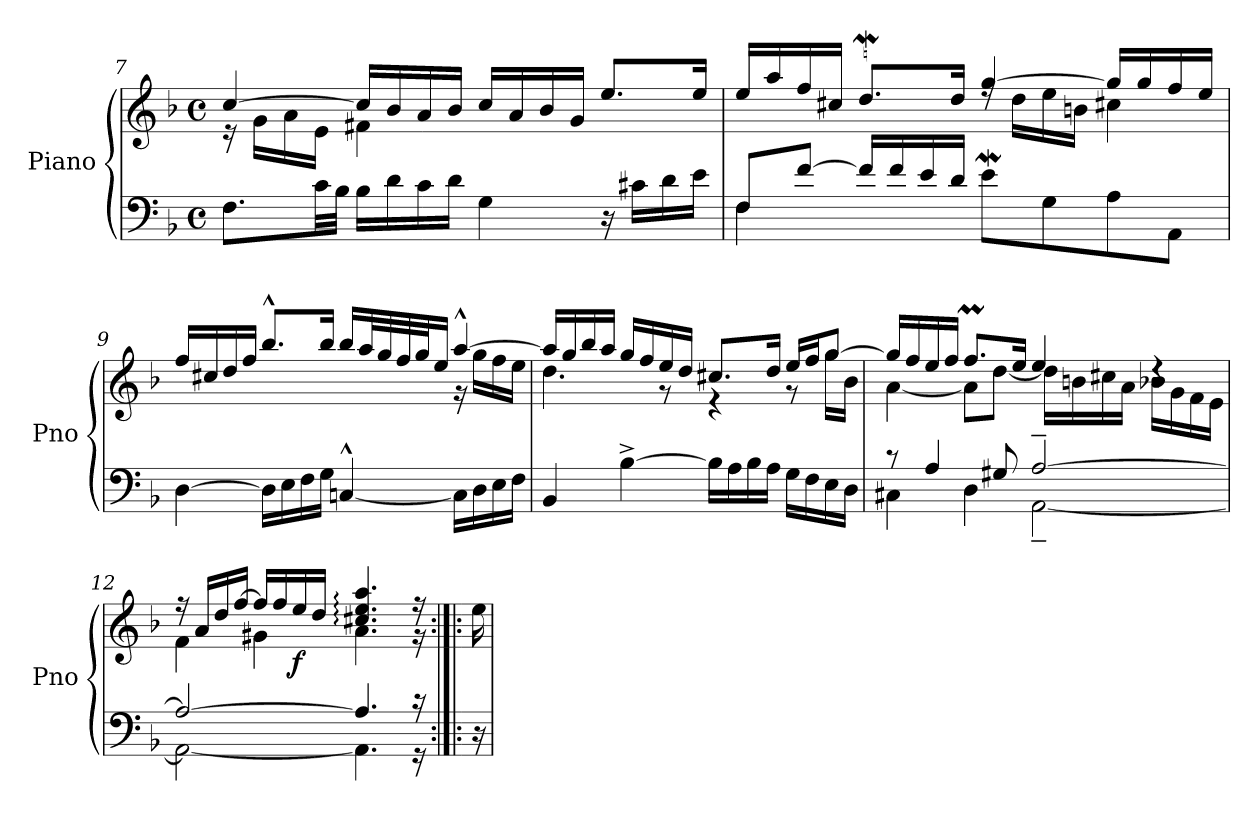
**kern	**kern	**dynam
*part1	*part1	*part1
*staff2	*staff1	*staff1/2
*I"Piano	*	*
*I'Pno	*	*
!!LO:LB:g=z
*clefF4	*clefG2	*
*k[b-]	*k[b-]	*
*M4/4	*M4/4	*
*met(c)	*met(c)	*
=7	=7	=7
*	*^	*
8.F\L	[4cc/	16r	.
.	.	16g\LL	.
.	.	16a\	.
32c\LL	.	16e\JJ	.
32B-\JJJ	.	.	.
16B-\LL	16cc/LL]	4f#X\	.
16d\	16b-/	.	.
16c\	16a/	.	.
16d\JJ	16b-/JJ	.	.
4G\	16cc/LL	2ryy	.
.	16a/	.	.
.	16b-/	.	.
!	!	!	!LO:DY:b
!	!	!	!LO:DY:n=1:b
.	16g/JJ	.	other-dynamics f
16r	8.ee/L	.	.
16c#X\LL	.	.	.
16d\	.	.	.
16e\JJ	16ee/Jk	.	.
=8	=8	=8	=8
*^	*	*	*
8F/L	4F\	16ee/LL	2ryy	.
.	.	16aa/	.	.
[8f/J	.	16ff/	.	.
.	.	16cc#X/JJ	.	.
16f/LL]	2.ryy	8.ddW/L	.	.
16f/	.	.	.	.
16e/	.	.	.	.
16d/JJ	.	16dd/Jk	.	.
8eW\L	.	[4gg/	16rff	.
.	.	.	16dd\LL	.
8G\	.	.	16ee\	.
.	.	.	16bn\JJ	.
8A\	.	16gg/LL]	4cc#X\	.
.	.	16gg/	.	.
8AA\J	.	16ff/	.	.
.	.	16ee/JJ	.	.
*v	*v	*	*	*
!!LO:LB:g=z	!!
=9	=9	=9	=9
[4D\	16ff/LL	2.ryy	.
.	16cc#X/	.	.
.	16dd/	.	.
.	16ff/JJ	.	.
16D\LL]	8.bb-^^/L	.	.
16E\	.	.	.
16F\	.	.	.
16G\JJ	16bb-/Jk	.	.
[4Cn^^/	16bb-/LL	.	.
.	32aa/L	.	.
.	32gg/	.	.
.	32ff/	.	.
.	32gg/J	.	.
.	16ee/JJ	.	.
16C\LL]	[4aa^^/	16r	.
16D\	.	16gg\LL	.
16E\	.	16ff\	.
16F\JJ	.	16ee\JJ	.
=10	=10	=10	=10
4BB-/	16aa/LL]	4.dd\	.
.	16gg/	.	.
.	16bb-/	.	.
.	16aa/JJ	.	.
[4B-^\	16gg/LL	.	.
.	16ff/	.	.
.	16ee/	8r	.
.	16dd/JJ	.	.
16B-\LL]	8.cc#X/L	4r	.
16A\	.	.	.
16B-\	.	.	.
16A\JJ	16dd/Jk	.	.
16G\LL	16ee/LL	8r	.
16F\	16ff/J	.	.
16E\	[8gg/J	16gg\LL	.
16D\JJ	.	16b-\JJ	.
!!LO:LB:g=z	!!
=11	=11	=11	=11
*^	*	*	*
8r	4C#X\	16gg/LL]	[4a\	.
.	.	16ff/	.	.
4A/	.	16ee/	.	.
.	.	16ff/JJ	.	.
.	4D\	8.ffM/L	8a\L]	.
8G#X/	.	.	[8dd\J	.
.	.	16ee/Jk	.	.
[2A~/	[2AA~\	4ee/	16dd\LL]	.
.	.	.	16bn\	.
.	.	.	16cc#X\	.
.	.	.	16a\JJ	.
.	.	4rdd	16b-X\LL	.
.	.	.	16g\	.
.	.	.	16f\	.
.	.	.	16e\JJ	.
=12	=12	=12	=12	=12
2A/_	2AA\_	16r	4f\	.
.	.	16a/LL	.	.
.	.	16dd/	.	.
.	.	[16ff/JJ	.	.
.	.	16ff/LL]	4g#X\	.
.	.	16ff/	.	.
!	!	!	!	!LO:DY:b
.	.	16ee/	.	f
.	.	16dd/JJ	.	.
4.A/]	4.AA\]	4.a\	4.cc#X/: 4.ee/: 4.aa/:	.
16r	16r	16r	16r	.
*v	*v	*	*	*
*	*v	*v	*
!!LO:PB:g=z
=12X1:|!|:	=12X1:|!|:	=12X1:|!|:
16r	16ee\	.
=	=	=
*-	*-	*-
